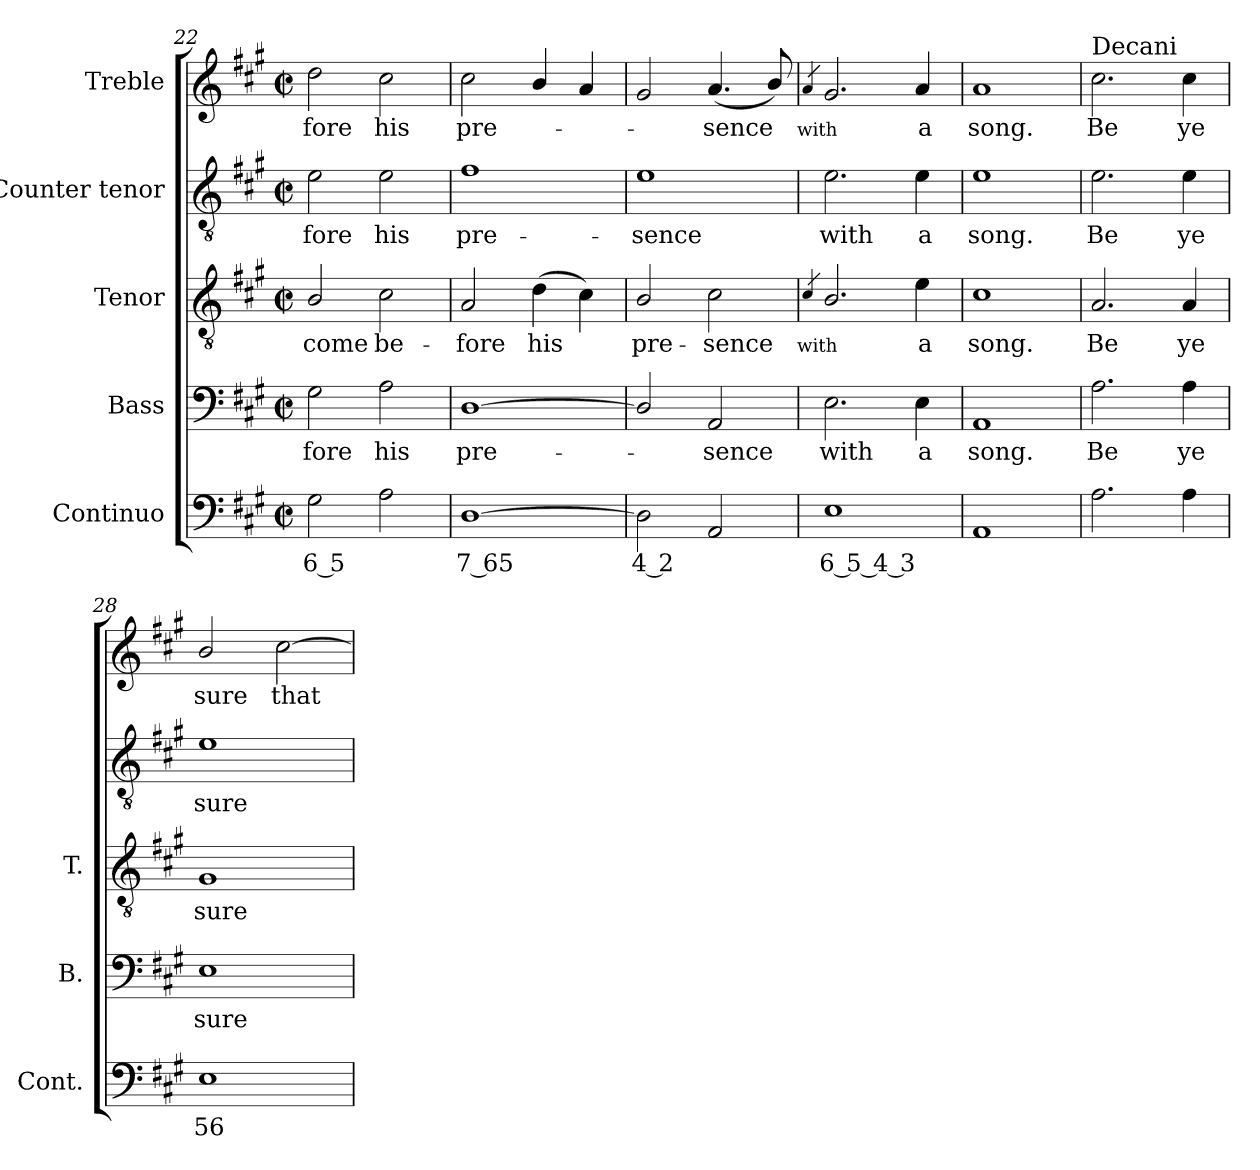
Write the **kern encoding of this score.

**kern	**text	**kern	**text	**kern	**text	**kern	**text	**kern	**text
*part5	*part5	*part4	*part4	*part3	*part3	*part2	*part2	*part1	*part1
*staff5	*staff5	*staff4	*staff4	*staff3	*staff3	*staff2	*staff2	*staff1	*staff1
*I"Continuo	*	*I"Bass	*	*I"Tenor	*	*I"Counter tenor	*	*I"Treble	*
*I'Cont.	*	*I'B.	*	*I'T.	*	*	*	*	*
*clefF4	*	*clefF4	*	*clefGv2	*	*clefGv2	*	*clefG2	*
*	*	*	*	*ITrd7c12	*	*ITrd7c12	*	*	*
*k[f#c#g#]	*	*k[f#c#g#]	*	*k[f#c#g#]	*	*k[f#c#g#]	*	*k[f#c#g#]	*
*A:	*	*A:	*	*A:	*	*A:	*	*A:	*
*M2/2	*	*M2/2	*	*M2/2	*	*M2/2	*	*M2/2	*
*met(c|)	*	*met(c|)	*	*met(c|)	*	*met(c|)	*	*met(c|)	*
=22	=22	=22	=22	=22	=22	=22	=22	=22	=22
!	!LO:LY:b:color=#000000	!	!	!	!	!	!	!	!
!	!	!	!LO:LY:b:color=#000000	!	!	!	!	!	!
!	!	!	!	!	!LO:LY:b:color=#000000	!	!	!	!
!	!	!	!	!	!	!	!LO:LY:b:color=#000000	!	!
!	!	!	!	!	!	!	!	!	!LO:LY:b:color=#000000
2G#i\	6 5	2G#i\	-fore	2BBi/	come	2Ei\	-fore	2ddi\	-fore
!	!	!	!LO:LY:b:color=#000000	!	!	!	!	!	!
!	!	!	!	!	!LO:LY:b:color=#000000	!	!	!	!
!	!	!	!	!	!	!	!LO:LY:b:color=#000000	!	!
!	!	!	!	!	!	!	!	!	!LO:LY:b:color=#000000
2Ai\	.	2Ai\	his	2C#i\	be-	2Ei\	his	2cc#i\	his
=23	=23	=23	=23	=23	=23	=23	=23	=23	=23
!	!LO:LY:b:color=#000000	!	!	!	!	!	!	!	!
!	!	!	!LO:LY:b:color=#000000	!	!	!	!	!	!
!	!	!	!	!	!LO:LY:b:color=#000000	!	!	!	!
!	!	!	!	!	!	!	!LO:LY:b:color=#000000	!	!
!	!	!	!	!	!	!	!	!	!LO:LY:b:color=#000000
[1Di	7 65	[1Di	pre-	2AAi/	-fore	1F#i	pre-	2cc#i\	pre-
!	!	!	!	!	!LO:LY:b:color=#000000	!	!	!	!
.	.	.	.	(4Di\	his	.	.	4bi/	.
.	.	.	.	4C#i\)	.	.	.	4ai/	.
=24	=24	=24	=24	=24	=24	=24	=24	=24	=24
!	!LO:LY:b:color=#000000	!	!	!	!	!	!	!	!
!	!	!	!	!	!LO:LY:b:color=#000000	!	!	!	!
!	!	!	!	!	!	!	!LO:LY:b:color=#000000	!	!
2Di\]	4 2	2Di/]	.	2BBi/	pre-	1Ei	-sence	2g#i/	.
!	!	!	!LO:LY:b:color=#000000	!	!	!	!	!	!
!	!	!	!	!	!LO:LY:b:color=#000000	!	!	!	!
!	!	!	!	!	!	!	!	!	!LO:LY:b:color=#000000
2AAi/	.	2AAi/	-sence	2C#i\	-sence	.	.	(4.ai/	-sence
.	.	.	.	.	.	.	.	8bi/)	.
=25	=25	=25	=25	=25	=25	=25	=25	=25	=25
!	!	!	!	!	!	!	!	!	!LO:LY:b:color=#000000
!	!	!	!	!	!LO:LY:b:color=#000000	!	!	!	!
.	.	.	.	4qC#i/	with	.	.	4qai/	with
!	!LO:LY:b:color=#000000	!	!	!	!	!	!	!	!
!	!	!	!LO:LY:b:color=#000000	!	!	!	!	!	!
!	!	!	!	!	!	!	!LO:LY:b:color=#000000	!	!
1Ei	6 5 4 3	2.Ei\	with	2.BBi/	.	2.Ei\	with	2.g#i/	.
!	!	!	!LO:LY:b:color=#000000	!	!	!	!	!	!
!	!	!	!	!	!LO:LY:b:color=#000000	!	!	!	!
!	!	!	!	!	!	!	!LO:LY:b:color=#000000	!	!
!	!	!	!	!	!	!	!	!	!LO:LY:b:color=#000000
.	.	4Ei\	a	4Ei\	a	4Ei\	a	4ai/	a
=26	=26	=26	=26	=26	=26	=26	=26	=26	=26
!	!	!	!LO:LY:b:color=#000000	!	!	!	!	!	!
!	!	!	!	!	!LO:LY:b:color=#000000	!	!	!	!
!	!	!	!	!	!	!	!LO:LY:b:color=#000000	!	!
!	!	!	!	!	!	!	!	!	!LO:LY:b:color=#000000
1AAi	.	1AAi	song.	1C#i	song.	1Ei	song.	1ai	song.
!!LO:LB:g=z
=27	=27	=27	=27	=27	=27	=27	=27	=27	=27
!	!	!	!LO:LY:b:color=#000000	!	!	!	!	!	!
!	!	!	!	!	!LO:LY:b:color=#000000	!	!	!	!
!	!	!	!	!	!	!	!LO:LY:b:color=#000000	!	!
!	!	!	!	!	!	!	!	!LO:TX:a:t=Decani	!
!	!	!	!	!	!	!	!	!	!LO:LY:b:color=#000000
2.Ai\	.	2.Ai\	Be	2.AAi/	Be	2.Ei\	Be	2.cc#i\	Be
!	!	!	!LO:LY:b:color=#000000	!	!	!	!	!	!
!	!	!	!	!	!LO:LY:b:color=#000000	!	!	!	!
!	!	!	!	!	!	!	!LO:LY:b:color=#000000	!	!
!	!	!	!	!	!	!	!	!	!LO:LY:b:color=#000000
4Ai\	.	4Ai\	ye	4AAi/	ye	4Ei\	ye	4cc#i\	ye
=28	=28	=28	=28	=28	=28	=28	=28	=28	=28
!	!LO:LY:b:color=#000000	!	!	!	!	!	!	!	!
!	!	!	!LO:LY:b:color=#000000	!	!	!	!	!	!
!	!	!	!	!	!LO:LY:b:color=#000000	!	!	!	!
!	!	!	!	!	!	!	!LO:LY:b:color=#000000	!	!
!	!	!	!	!	!	!	!	!	!LO:LY:b:color=#000000
1Ei	56	1Ei	sure	1GG#i	sure	1Ei	sure	2bi/	sure
!	!	!	!	!	!	!	!	!	!LO:LY:b:color=#000000
.	.	.	.	.	.	.	.	[2cc#i\	that
=	=	=	=	=	=	=	=	=	=
*-	*-	*-	*-	*-	*-	*-	*-	*-	*-
